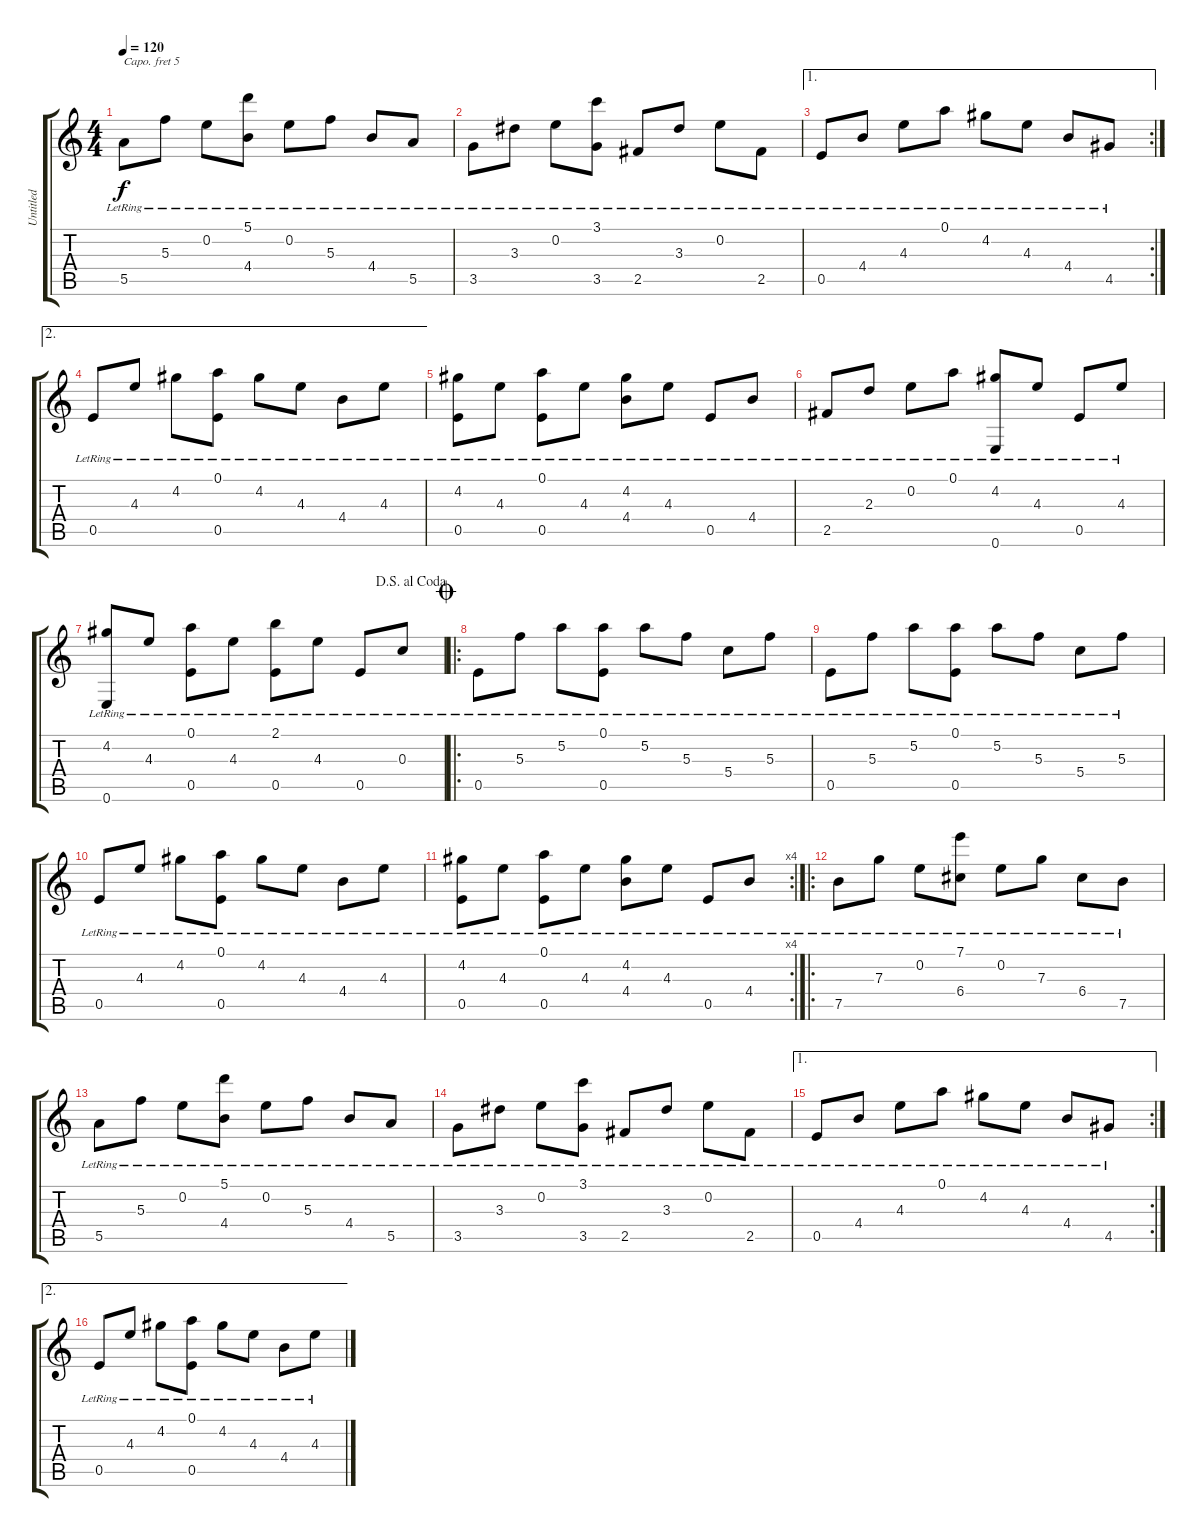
\track ("Untitled" "Untitled") {instrument acousticguitarnylon}
\staff {score tabs}
\capo 5
\tuning (E4 B3 G3 D3 B2 B1) {hide}
\ts (4 4)
\tempo 120
\clef g2
\ks c
5.5{lr}.8{dy f} 5.3{lr}.8 0.2{lr}.8 (5.1{lr} 4.4{lr}).8 0.2{lr}.8 5.3{lr}.8 4.4{lr}.8 5.5{lr}.8 |
3.5{lr}.8 3.3{lr}.8 0.2{lr}.8 (3.1{lr} 3.5{lr}).8 2.5{lr}.8 3.3{lr}.8 0.2{lr}.8 2.5{lr}.8 |
\ae 1
\rc 2
0.5{lr}.8 4.4{lr}.8 4.3{lr}.8 0.1{lr}.8 4.2{lr}.8 4.3{lr}.8 4.4{lr}.8 4.5{lr}.8 |
\ae 2
0.5{lr}.8 4.3{lr}.8 4.2{lr}.8 (0.1{lr} 0.5{lr}).8 4.2{lr}.8 4.3{lr}.8 4.4{lr}.8 4.3{lr}.8 |
(4.2{lr} 0.5{lr}).8 4.3{lr}.8 (0.1{lr} 0.5{lr}).8 4.3{lr}.8 (4.2{lr} 4.4{lr}).8 4.3{lr}.8 0.5{lr}.8 4.4{lr}.8 |
2.5{lr}.8 2.3{lr}.8 0.2{lr}.8 0.1{lr}.8 (4.2{lr} 0.6{lr}).8 4.3{lr}.8 0.5{lr}.8 4.3{lr}.8 |
\jump dalsegnoalcoda
(4.2{lr} 0.6{lr}).8 4.3{lr}.8 (0.1{lr} 0.5{lr}).8 4.3{lr}.8 (2.1{lr} 0.5{lr}).8 4.3{lr}.8 0.5{lr}.8 0.3{lr}.8 |
\ro
\jump coda
0.5{lr}.8 5.3{lr}.8 5.2{lr}.8 (0.1{lr} 0.5{lr}).8 5.2{lr}.8 5.3{lr}.8 5.4{lr}.8 5.3{lr}.8 |
0.5{lr}.8 5.3{lr}.8 5.2{lr}.8 (0.1{lr} 0.5{lr}).8 5.2{lr}.8 5.3{lr}.8 5.4{lr}.8 5.3{lr}.8 |
0.5{lr}.8 4.3{lr}.8 4.2{lr}.8 (0.1{lr} 0.5{lr}).8 4.2{lr}.8 4.3{lr}.8 4.4{lr}.8 4.3{lr}.8 |
\rc 4
(4.2{lr} 0.5{lr}).8 4.3{lr}.8 (0.1{lr} 0.5{lr}).8 4.3{lr}.8 (4.2{lr} 4.4{lr}).8 4.3{lr}.8 0.5{lr}.8 4.4{lr}.8 |
\ro
7.5{lr}.8 7.3{lr}.8 0.2{lr}.8 (7.1{lr} 6.4{lr}).8 0.2{lr}.8 7.3{lr}.8 6.4{lr}.8 7.5{lr}.8 |
5.5{lr}.8 5.3{lr}.8 0.2{lr}.8 (5.1{lr} 4.4{lr}).8 0.2{lr}.8 5.3{lr}.8 4.4{lr}.8 5.5{lr}.8 |
3.5{lr}.8 3.3{lr}.8 0.2{lr}.8 (3.1{lr} 3.5{lr}).8 2.5{lr}.8 3.3{lr}.8 0.2{lr}.8 2.5{lr}.8 |
\ae 1
\rc 2
0.5{lr}.8 4.4{lr}.8 4.3{lr}.8 0.1{lr}.8 4.2{lr}.8 4.3{lr}.8 4.4{lr}.8 4.5{lr}.8 |
\ae 2
0.5{lr}.8 4.3{lr}.8 4.2{lr}.8 (0.1{lr} 0.5{lr}).8 4.2{lr}.8 4.3{lr}.8 4.4{lr}.8 4.3{lr}.8
